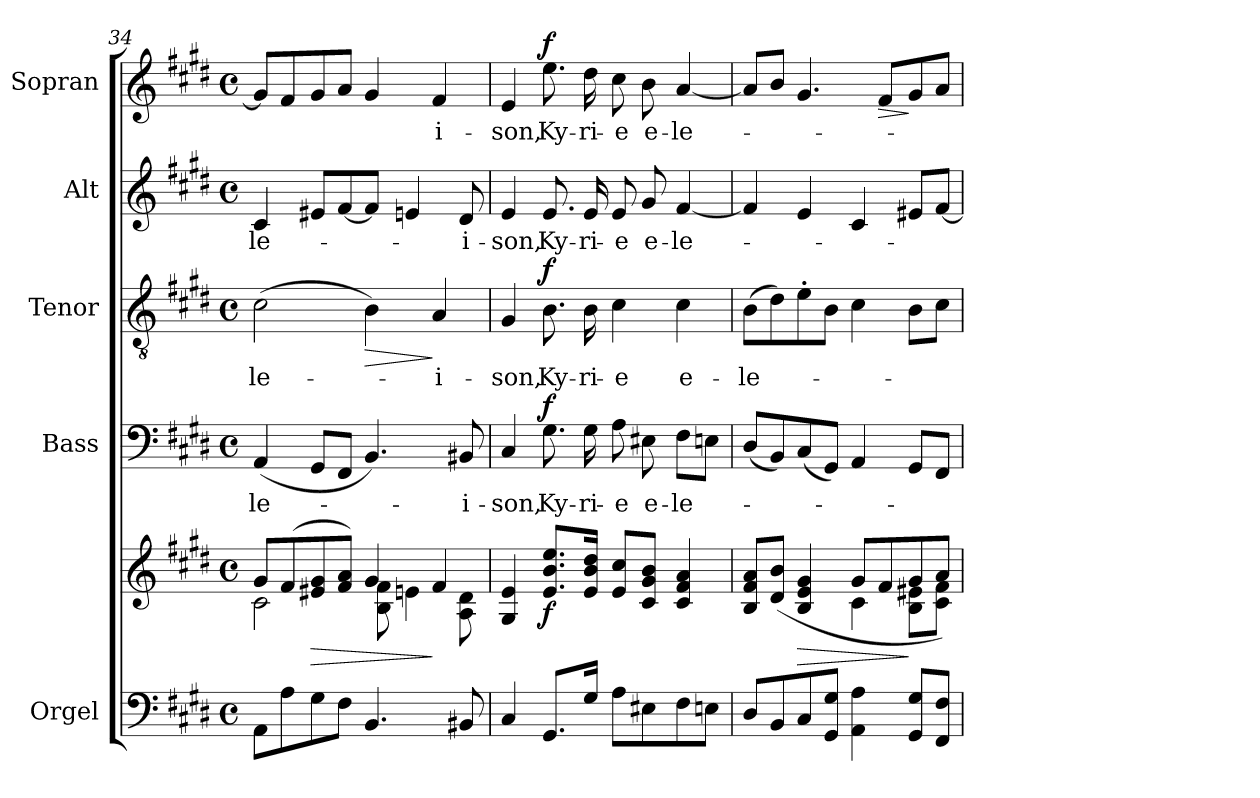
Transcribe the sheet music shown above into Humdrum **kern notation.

**kern	**kern	**dynam	**kern	**text	**dynam	**kern	**text	**dynam	**kern	**text	**kern	**text	**dynam
*part5	*part5	*part5	*part4	*part4	*part4	*part3	*part3	*part3	*part2	*part2	*part1	*part1	*part1
*staff6	*staff5	*staff5/6	*staff4	*staff4	*staff4	*staff3	*staff3	*staff3	*staff2	*staff2	*staff1	*staff1	*staff1
*I"Orgel	*	*	*I"Bass	*	*	*I"Tenor	*	*	*I"Alt	*	*I"Sopran	*	*
*I'Org.	*	*	*I'B.	*	*	*I'T.	*	*	*I'A.	*	*I'S.	*	*
!!LO:PB:g=z
*clefF4	*clefG2	*	*clefF4	*	*	*clefGv2	*	*	*clefG2	*	*clefG2	*	*
*k[f#c#g#d#]	*k[f#c#g#d#]	*	*k[f#c#g#d#]	*	*	*k[f#c#g#d#]	*	*	*k[f#c#g#d#]	*	*k[f#c#g#d#]	*	*
*E:	*E:	*	*E:	*	*	*E:	*	*	*E:	*	*E:	*	*
*M4/4	*M4/4	*	*M4/4	*	*	*M4/4	*	*	*M4/4	*	*M4/4	*	*
*met(c)	*met(c)	*	*met(c)	*	*	*met(c)	*	*	*met(c)	*	*met(c)	*	*
=34	=34	=34	=34	=34	=34	=34	=34	=34	=34	=34	=34	=34	=34
*	*^	*	*	*	*	*	*	*	*	*	*	*	*
!	!	!	!	!	!LO:LY:b	!	!	!LO:LY:b	!	!	!LO:LY:b	!	!	!
8AA\L	8g#/L	2c#\	.	(<4AA/	-le-	.	(>2c#\	-le-	.	4c#/	-le-	8g#/L]	.	.
8A\	(>8f#/	.	.	.	.	.	.	.	.	.	.	8f#/	.	.
!	!	!	!LO:HP:b	!	!	!	!	!	!	!	!	!	!	!
8G#\	8e#X/ 8g#/	.	>	8GG#/L	.	.	.	.	.	8e#X/L	.	8g#/	.	.
8F#\J	8f#/ 8a/J)	.	.	8FF#/J	.	.	.	.	.	[8f#/	.	8a/J	.	.
!	!	!	!	!	!	!	!	!	!LO:HP:b	!	!	!	!	!
4.BB/	4g#/	8B\ 8f#\	.	4.BB/)	.	.	4B\)	.	>	8f#/J]	.	4g#/	.	.
.	.	4e\	.	.	.	.	.	.	.	4en/	.	.	.	.
!	!	!	!	!	!	!	!	!LO:LY:b	!	!	!	!	!LO:LY:b	!
.	4f#/	.	]	.	.	.	4A/	-i-	]	.	.	4f#/	-i-	.
!	!	!	!	!	!LO:LY:b	!	!	!	!	!	!LO:LY:b	!	!	!
8BB#X/	.	8A\ 8d#\	.	8BB#X/	-i-	.	.	.	.	8d#/	-i-	.	.	.
=35	=35	=35	=35	=35	=35	=35	=35	=35	=35	=35	=35	=35	=35	=35
!	!	!	!	!	!LO:LY:b	!	!	!LO:LY:b	!	!	!LO:LY:b	!	!LO:LY:b	!
*	*v	*v	*	*	*	*	*	*	*	*	*	*	*	*
4C#/	4G#/ 4e/	.	4C#/	-son,	.	4G#/	-son,	.	4e/	-son,	4e/	-son,	.
!	!	!LO:DY:b	!	!LO:LY:b	!LO:DY:a	!	!LO:LY:b	!LO:DY:a	!	!LO:LY:b	!	!LO:LY:b	!LO:DY:a
8.GG#/L	8.e/ 8.b/ 8.ee/L	f	8.G#\	Ky-	f	8.B\	Ky-	f	8.e/	Ky-	8.ee\	Ky-	f
!	!	!	!	!LO:LY:b	!	!	!LO:LY:b	!	!	!LO:LY:b	!	!LO:LY:b	!
16G#/Jk	16e/ 16b/ 16dd#/Jk	.	16G#\	-ri-	.	16B\	-ri-	.	16e/	-ri-	16dd#\	-ri-	.
!	!	!	!	!LO:LY:b	!	!	!LO:LY:b	!	!	!LO:LY:b	!	!LO:LY:b	!
8A\L	8e/ 8cc#/L	.	8A\	-e	.	4c#\	-e	.	8e/	-e	8cc#\	-e	.
!	!	!	!	!LO:LY:b	!	!	!	!	!	!LO:LY:b	!	!LO:LY:b	!
8E#X\	8c#/ 8g#/ 8b/J	.	8E#X\	e-	.	.	.	.	8g#/	e-	8b\	e-	.
!	!	!	!	!LO:LY:b	!	!	!LO:LY:b	!	!	!LO:LY:b	!	!LO:LY:b	!
8F#\	4c#/ 4f#/ 4a/	.	8F#\L	-le-	.	4c#\	e-	.	[4f#/	-le-	[4a/	-le-	.
8En\J	.	.	8En\J	.	.	.	.	.	.	.	.	.	.
=36	=36	=36	=36	=36	=36	=36	=36	=36	=36	=36	=36	=36	=36
*	*^	*	*	*	*	*	*	*	*	*	*	*	*
!	!	!	!	!	!	!	!	!LO:LY:b	!	!	!	!	!	!
8D#/L	8B/ 8f#/ 8a/L	2ryy	.	(<8D#/L	.	.	(>8B\L	-le-	.	4f#/]	.	8a/L]	.	.
8BB/	(8d#/ 8b/J	.	.	8BB/)	.	.	8d#\)	.	.	.	.	8b/J	.	.
!	!	!	!LO:HP:b	!	!	!	!	!	!	!	!	!	!	!
8C#/	4B/ 4e/ 4g#/	.	>	(<8C#/	.	.	8e'>\	.	.	4e/	.	4.g#/	.	.
8GG#/ 8G#/J	.	.	.	8GG#/J)	.	.	8B\J	.	.	.	.	.	.	.
4AA\ 4A\	8g#/L	4c#\	.	4AA/	.	.	4c#\	.	.	4c#/	.	.	.	.
!	!	!	!	!	!	!	!	!	!	!	!	!	!	!LO:HP:b
.	8f#/	.	.	.	.	.	.	.	.	.	.	8f#/L	.	>
8GG#/ 8G#/L	8g#/	8B\ 8e#X\L	]	8GG#/L	.	.	8B\L	.	.	8e#X/L	.	8g#/	.	]
8FF#/ 8F#/J	8a/J)	8c#\ 8f#\J	.	8FF#/J	.	.	8c#\J	.	.	[8f#/J	.	8a/J	.	.
*	*v	*v	*	*	*	*	*	*	*	*	*	*	*	*
=	=	=	=	=	=	=	=	=	=	=	=	=	=
*-	*-	*-	*-	*-	*-	*-	*-	*-	*-	*-	*-	*-	*-
